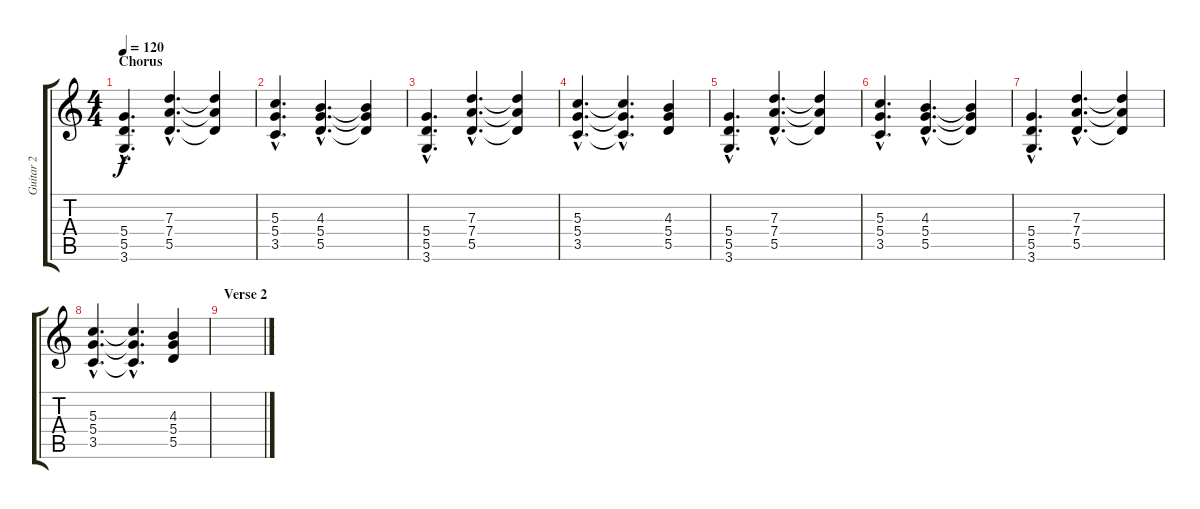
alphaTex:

\track ("Guitar 2" "Guitar 2") {instrument distortionguitar}
\staff {score tabs}
\tuning (E4 B3 G3 D3 A2 E2) {hide}
\ts (4 4)
\section ("" "Chorus")
\tempo 120
\clef g2
\ks c
(5.4{hac} 5.5{hac} 3.6{hac}).4{d dy f} (7.3{hac} 7.4{hac} 5.5{hac}).4{d} (7.3{t} 7.4{t} 5.5{t}).4 |
(5.3{hac} 5.4{hac} 3.5{hac}).4{d} (4.3{hac} 5.4{hac} 5.5{hac}).4{d} (4.3{t} 5.4{t} 5.5{t}).4 |
(5.4{hac} 5.5{hac} 3.6{hac}).4{d} (7.3{hac} 7.4{hac} 5.5{hac}).4{d} (7.3{t} 7.4{t} 5.5{t}).4 |
(5.3{hac} 5.4{hac} 3.5{hac}).4{d} (5.3{hac t} 5.4{hac t} 3.5{hac t}).4{d} (4.3 5.4 5.5).4 |
(5.4{hac} 5.5{hac} 3.6{hac}).4{d} (7.3{hac} 7.4{hac} 5.5{hac}).4{d} (7.3{t} 7.4{t} 5.5{t}).4 |
(5.3{hac} 5.4{hac} 3.5{hac}).4{d} (4.3{hac} 5.4{hac} 5.5{hac}).4{d} (4.3{t} 5.4{t} 5.5{t}).4 |
(5.4{hac} 5.5{hac} 3.6{hac}).4{d} (7.3{hac} 7.4{hac} 5.5{hac}).4{d} (7.3{t} 7.4{t} 5.5{t}).4 |
(5.3{hac} 5.4{hac} 3.5{hac}).4{d} (5.3{hac t} 5.4{hac t} 3.5{hac t}).4{d} (4.3 5.4 5.5).4 |
\section ("" "Verse 2")
